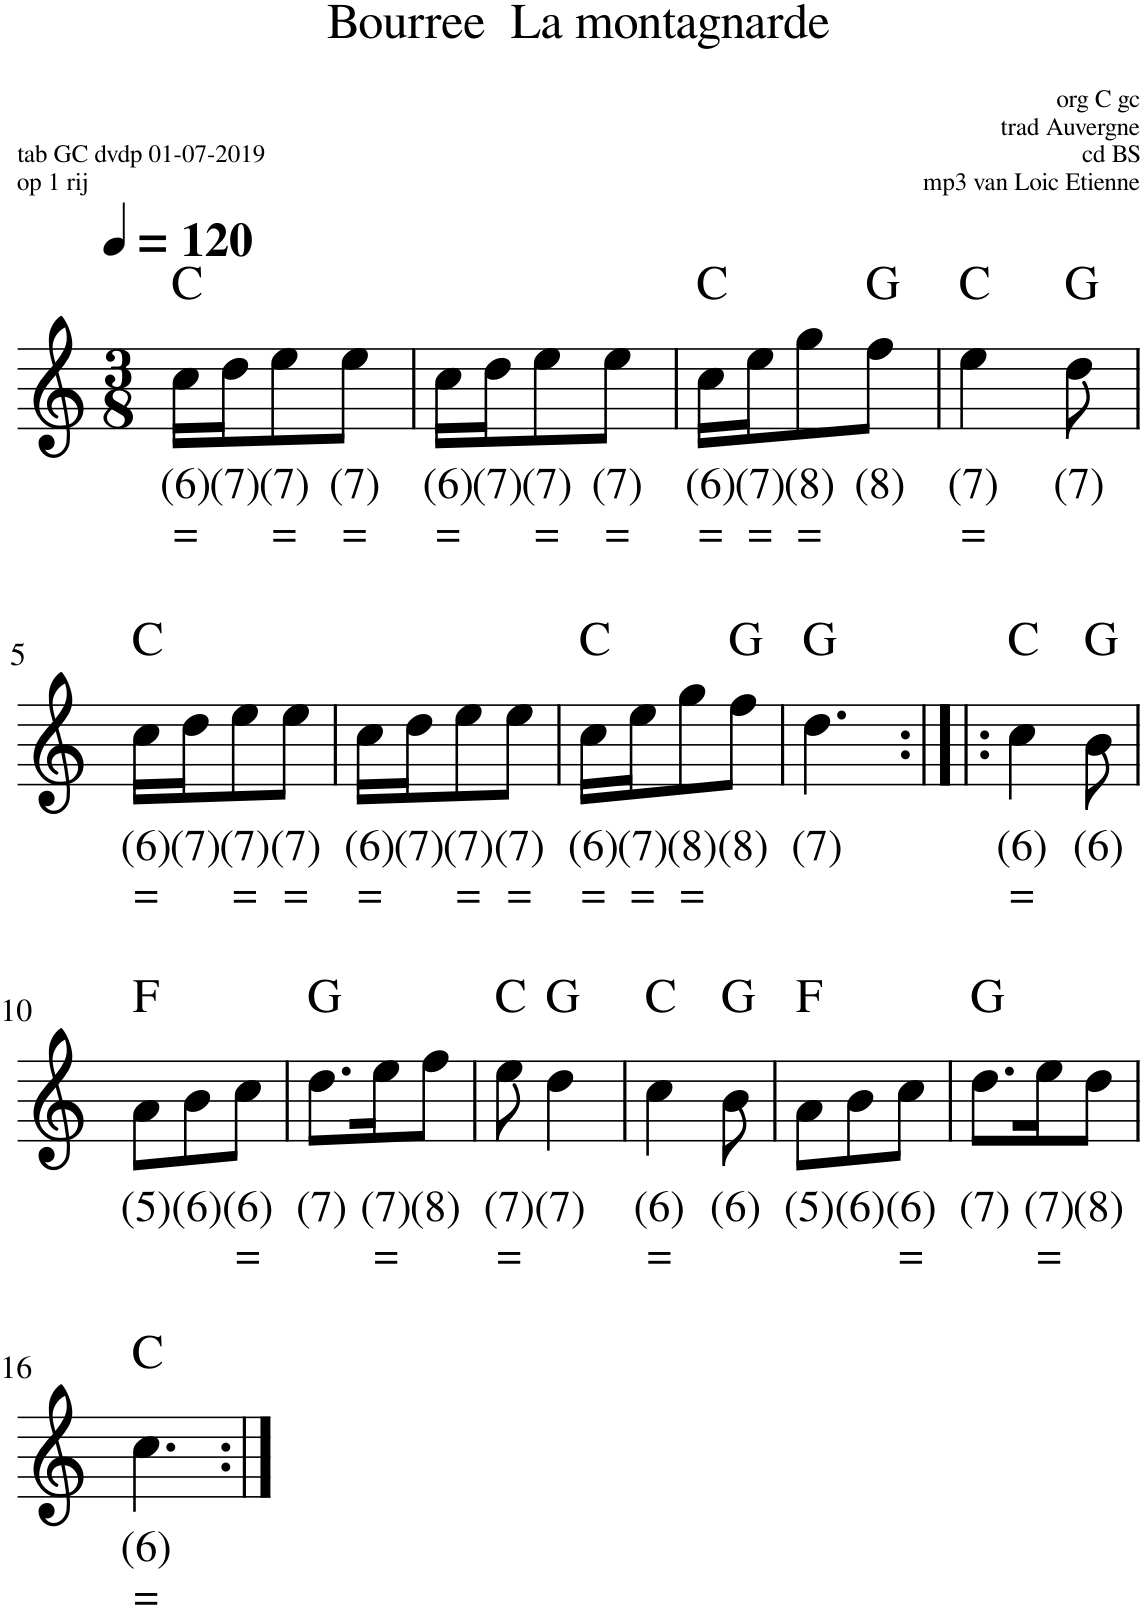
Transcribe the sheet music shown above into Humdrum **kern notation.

**kern	**text	**text	**harte
*part1	*part1	*part1	*part1
*staff1	*staff1	*staff1	*
*I"Stem	*	*	*
*clefG2	*	*	*
*k[]	*	*	*
*M3/8	*	*	*
*MM120	*	*	*
=1	=1	=1	=1
!	!LO:LY:b	!LO:LY:b	!
16cc\LL	(6)	=	C:maj
!	!LO:LY:b	!	!
16dd\J	(7)	.	.
!	!LO:LY:b	!LO:LY:b	!
8ee\	(7)	=	.
!	!LO:LY:b	!LO:LY:b	!
8ee\J	(7)	=	.
=2	=2	=2	=2
!	!LO:LY:b	!LO:LY:b	!
16cc\LL	(6)	=	.
!	!LO:LY:b	!	!
16dd\J	(7)	.	.
!	!LO:LY:b	!LO:LY:b	!
8ee\	(7)	=	.
!	!LO:LY:b	!LO:LY:b	!
8ee\J	(7)	=	.
=3	=3	=3	=3
!	!LO:LY:b	!LO:LY:b	!
16cc\LL	(6)	=	C:maj
!	!LO:LY:b	!LO:LY:b	!
16ee\J	(7)	=	.
!	!LO:LY:b	!LO:LY:b	!
8gg\	(8)	=	.
!	!LO:LY:b	!	!
8ff\J	(8)	.	G:maj
=4	=4	=4	=4
!	!LO:LY:b	!LO:LY:b	!
4ee\	(7)	=	C:maj
!	!LO:LY:b	!	!
8dd\	(7)	.	G:maj
!!LO:LB:g=z
=5	=5	=5	=5
!	!LO:LY:b	!LO:LY:b	!
16cc\LL	(6)	=	C:maj
!	!LO:LY:b	!	!
16dd\J	(7)	.	.
!	!LO:LY:b	!LO:LY:b	!
8ee\	(7)	=	.
!	!LO:LY:b	!LO:LY:b	!
8ee\J	(7)	=	.
=6	=6	=6	=6
!	!LO:LY:b	!LO:LY:b	!
16cc\LL	(6)	=	.
!	!LO:LY:b	!	!
16dd\J	(7)	.	.
!	!LO:LY:b	!LO:LY:b	!
8ee\	(7)	=	.
!	!LO:LY:b	!LO:LY:b	!
8ee\J	(7)	=	.
=7	=7	=7	=7
!	!LO:LY:b	!LO:LY:b	!
16cc\LL	(6)	=	C:maj
!	!LO:LY:b	!LO:LY:b	!
16ee\J	(7)	=	.
!	!LO:LY:b	!LO:LY:b	!
8gg\	(8)	=	.
!	!LO:LY:b	!	!
8ff\J	(8)	.	G:maj
=8	=8	=8	=8
!	!LO:LY:b	!	!
4.dd\	(7)	.	G:maj
=9:|!|:	=9:|!|:	=9:|!|:	=9:|!|:
!	!LO:LY:b	!LO:LY:b	!
4cc\	(6)	=	C:maj
!	!LO:LY:b	!	!
8b\	(6)	.	G:maj
!!LO:LB:g=z
=10	=10	=10	=10
!	!LO:LY:b	!	!
8a\L	(5)	.	F:maj
!	!LO:LY:b	!	!
8b\	(6)	.	.
!	!LO:LY:b	!LO:LY:b	!
8cc\J	(6)	=	.
=11	=11	=11	=11
!	!LO:LY:b	!	!
8.dd\L	(7)	.	G:maj
!	!LO:LY:b	!LO:LY:b	!
16ee\K	(7)	=	.
!	!LO:LY:b	!	!
8ff\J	(8)	.	.
=12	=12	=12	=12
!	!LO:LY:b	!LO:LY:b	!
8ee\	(7)	=	C:maj
!	!LO:LY:b	!	!
4dd\	(7)	.	G:maj
=13	=13	=13	=13
!	!LO:LY:b	!LO:LY:b	!
4cc\	(6)	=	C:maj
!	!LO:LY:b	!	!
8b\	(6)	.	G:maj
=14	=14	=14	=14
!	!LO:LY:b	!	!
8a\L	(5)	.	F:maj
!	!LO:LY:b	!	!
8b\	(6)	.	.
!	!LO:LY:b	!LO:LY:b	!
8cc\J	(6)	=	.
=15	=15	=15	=15
!	!LO:LY:b	!	!
8.dd\L	(7)	.	G:maj
!	!LO:LY:b	!LO:LY:b	!
16ee\K	(7)	=	.
!	!LO:LY:b	!	!
8dd\J	(8)	.	.
!!LO:LB:g=z
=16	=16	=16	=16
!	!LO:LY:b	!LO:LY:b	!
4.cc\	(6)	=	C:maj
=:|!	=:|!	=:|!	=:|!
*-	*-	*-	*-
